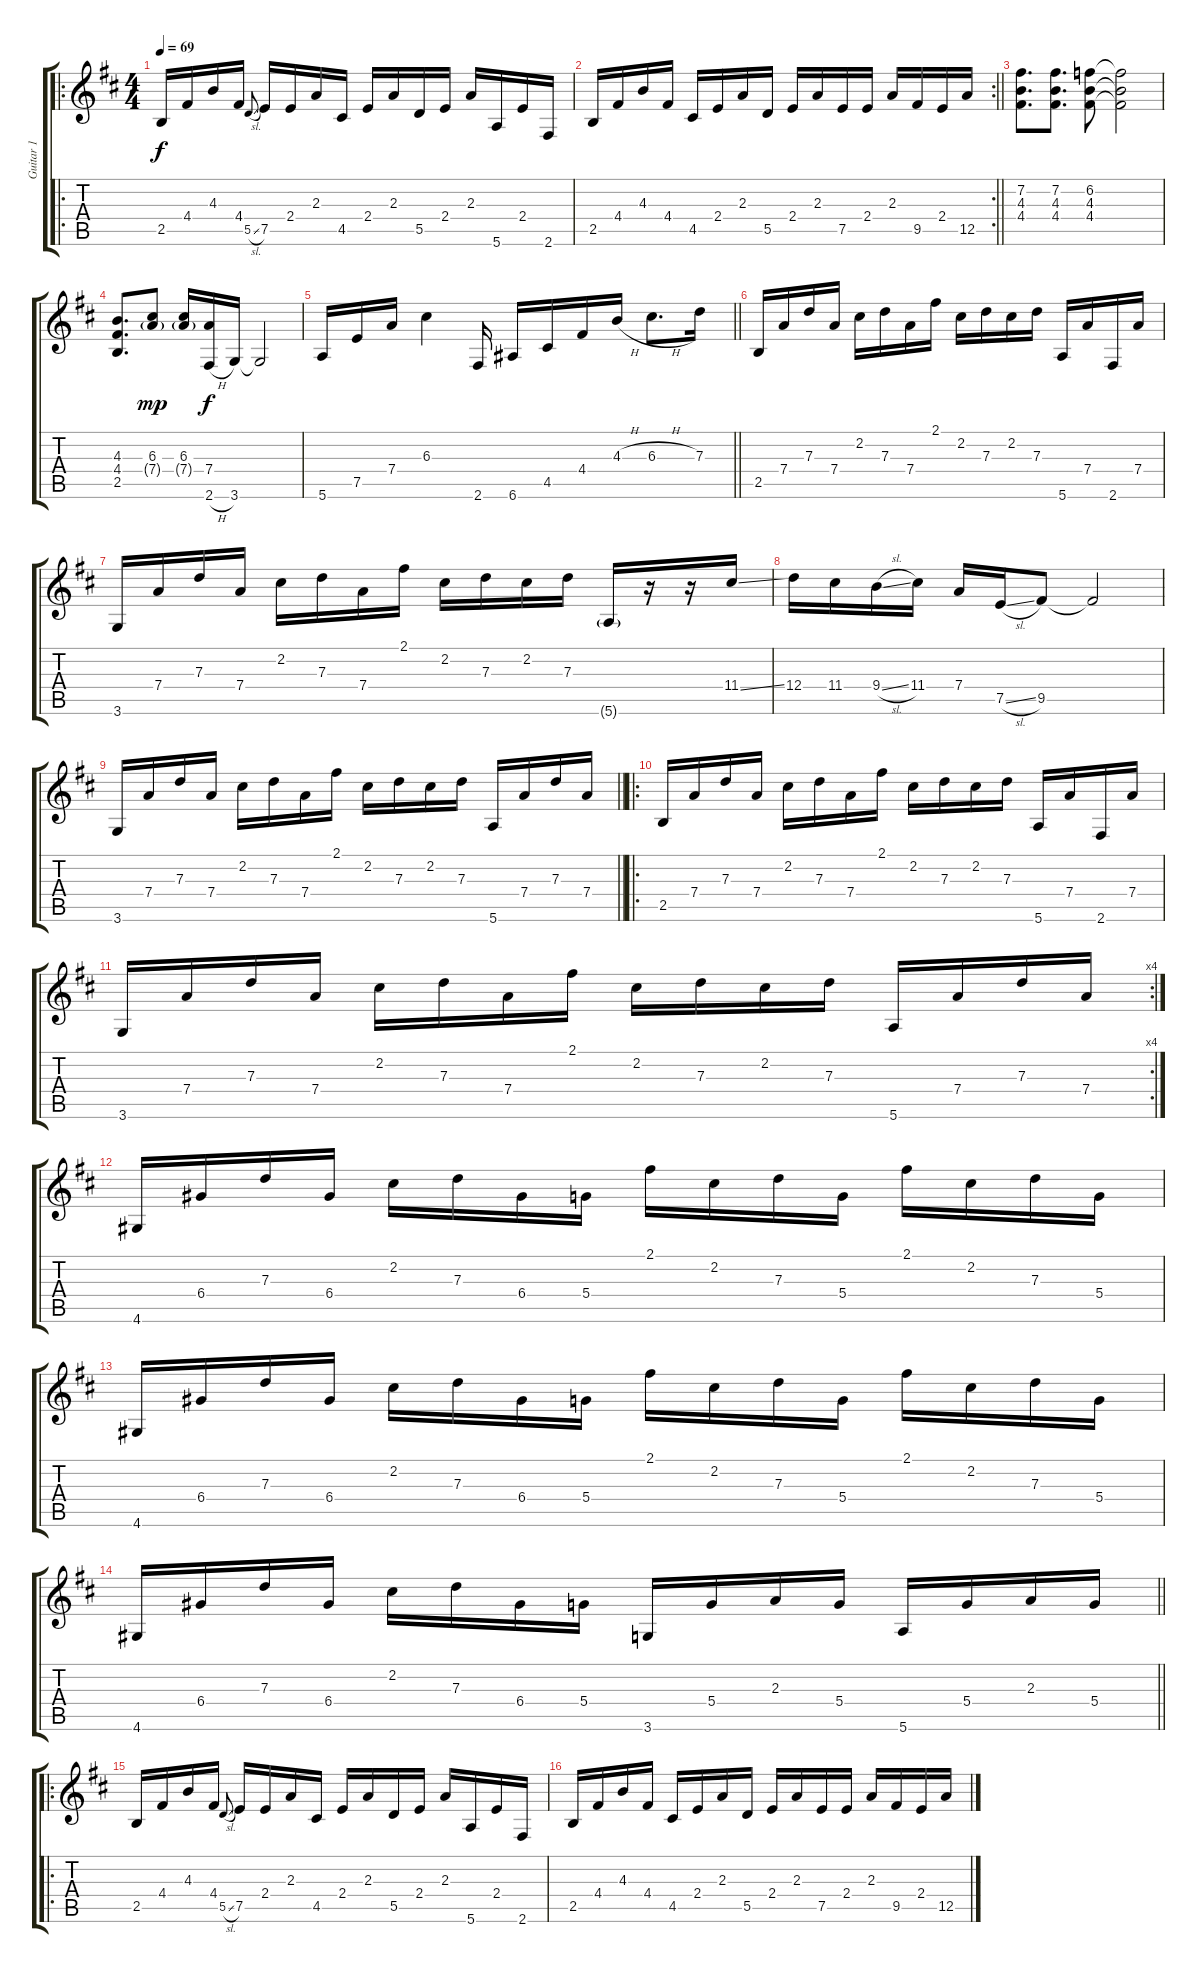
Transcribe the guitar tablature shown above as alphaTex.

\track ("Guitar 1" "Guitar 1") {instrument electricguitarjazz}
\staff {score tabs}
\tuning (E4 B3 G3 D3 A2 E2) {hide}
\ro
\ts (4 4)
\tempo 69
\clef g2
\ks bminor
2.5.16{dy f} 4.4.16 4.3.16 4.4.16 5.5{sl}.8{gr onbeat} 7.5.16 2.4.16 2.3.16 4.5.16 2.4.16 2.3.16 5.5.16 2.4.16 2.3.16 5.6.16 2.4.16 2.6.16 |
\rc 2
\barLineRight lightlight
2.5.16 4.4.16 4.3.16 4.4.16 4.5.16 2.4.16 2.3.16 5.5.16 2.4.16 2.3.16 7.5.16 2.4.16 2.3.16 9.5.16 2.4.16 12.5.16 |
(7.2 4.3 4.4).8{d} (7.2 4.3 4.4).8{d} (6.2 4.3 4.4).8 (6.2{t} 4.3{t} 4.4{t}).2 |
(4.3 4.4 2.5).8{d} (6.3 7.4{g}).8{dy mp} (6.3 7.4{g}).16 (7.4 2.6{h}).16{dy f} 3.6.16 3.6{t}.2 |
\barLineRight lightlight
5.6.16 7.5.16 7.4.16 6.3.4 2.6.16 6.6.16 4.5.16 4.4.16 4.3{h}.16 6.3{h}.8{d} 7.3.16 |
2.5.16 7.4.16 7.3.16 7.4.16 2.2.16 7.3.16 7.4.16 2.1.16 2.2.16 7.3.16 2.2.16 7.3.16 5.6.16 7.4.16 2.6.16 7.4.16 |
3.6.16 7.4.16 7.3.16 7.4.16 2.2.16 7.3.16 7.4.16 2.1.16 2.2.16 7.3.16 2.2.16 7.3.16 5.6{g}.16 r.16 r.16 11.4{ss}.16{instrument electricguitarclean} |
12.4.16 11.4.16 9.4{sl}.16 11.4.16 7.4.16 7.5{sl}.16 9.5.8 9.5{t}.2 |
\barLineRight lightlight
3.6.16{instrument electricguitarjazz} 7.4.16 7.3.16 7.4.16 2.2.16 7.3.16 7.4.16 2.1.16 2.2.16 7.3.16 2.2.16 7.3.16 5.6.16 7.4.16 7.3.16 7.4.16 |
\ro
2.5.16 7.4.16 7.3.16 7.4.16 2.2.16 7.3.16 7.4.16 2.1.16 2.2.16 7.3.16 2.2.16 7.3.16 5.6.16 7.4.16 2.6.16 7.4.16 |
\rc 4
3.6.16 7.4.16 7.3.16 7.4.16 2.2.16 7.3.16 7.4.16 2.1.16 2.2.16 7.3.16 2.2.16 7.3.16 5.6.16 7.4.16 7.3.16 7.4.16 |
4.6.16 6.4.16 7.3.16 6.4.16 2.2.16 7.3.16 6.4.16 5.4.16 2.1.16 2.2.16 7.3.16 5.4.16 2.1.16 2.2.16 7.3.16 5.4.16 |
4.6.16 6.4.16 7.3.16 6.4.16 2.2.16 7.3.16 6.4.16 5.4.16 2.1.16 2.2.16 7.3.16 5.4.16 2.1.16 2.2.16 7.3.16 5.4.16 |
\barLineRight lightlight
4.6.16 6.4.16 7.3.16 6.4.16 2.2.16 7.3.16 6.4.16 5.4.16 3.6.16 5.4.16 2.3.16 5.4.16 5.6.16 5.4.16 2.3.16 5.4.16 |
\ro
2.5.16 4.4.16 4.3.16 4.4.16 5.5{sl}.8{gr onbeat} 7.5.16 2.4.16 2.3.16 4.5.16 2.4.16 2.3.16 5.5.16 2.4.16 2.3.16 5.6.16 2.4.16 2.6.16 |
2.5.16 4.4.16 4.3.16 4.4.16 4.5.16 2.4.16 2.3.16 5.5.16 2.4.16 2.3.16 7.5.16 2.4.16 2.3.16 9.5.16 2.4.16 12.5.16
